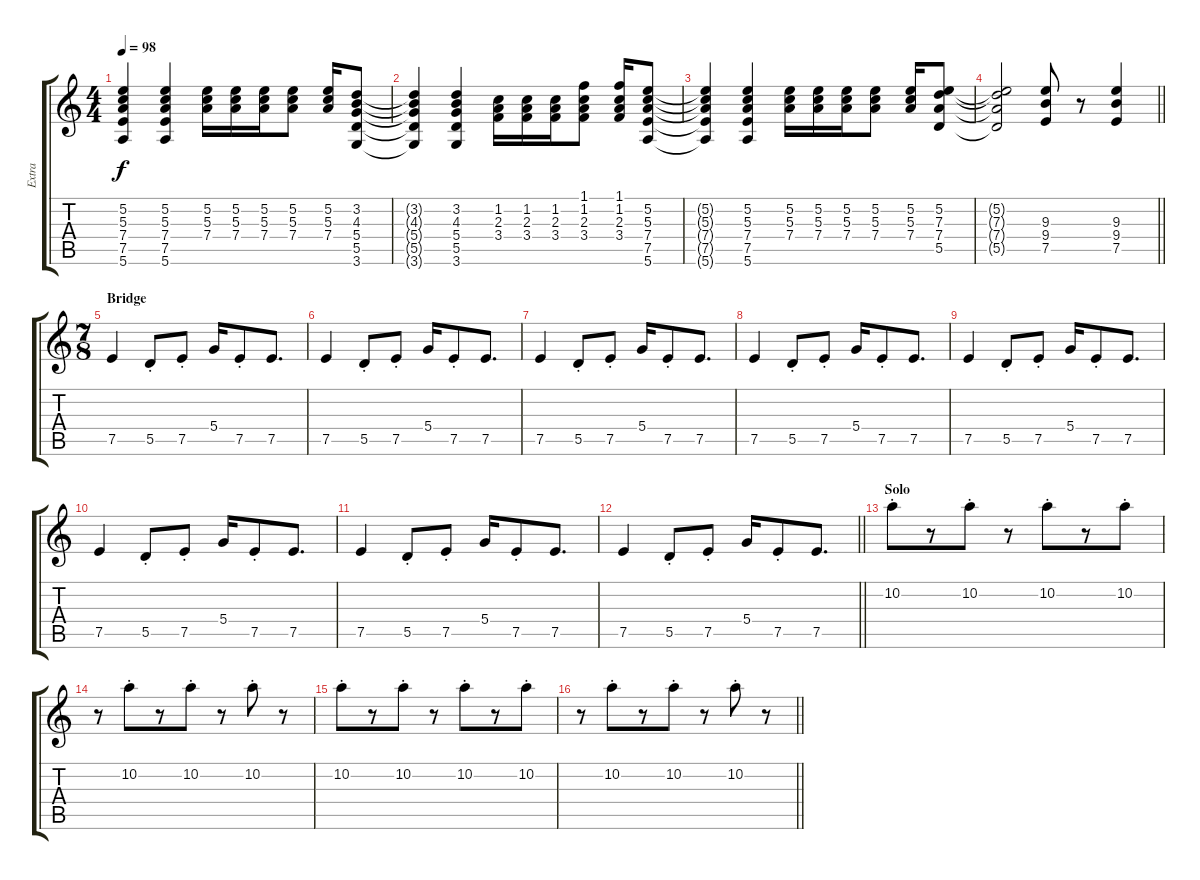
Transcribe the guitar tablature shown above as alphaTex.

\track ("Extra" "Extra") {instrument distortionguitar}
\staff {score tabs}
\tuning (E4 B3 G3 D3 A2 E2) {hide}
\ts (4 4)
\tempo 98
\clef g2
\ks c
(5.2{t} 5.3{t} 7.4{t} 7.5{t} 5.6{t}).4{dy f} (5.2 5.3 7.4 7.5 5.6).4 (5.2 5.3 7.4).16 (5.2 5.3 7.4).16 (5.2 5.3 7.4).16 (5.2 5.3 7.4).8 (5.2 5.3 7.4).16 (3.2 4.3 5.4 5.5 3.6).8 |
(3.2{t} 4.3{t} 5.4{t} 5.5{t} 3.6{t}).4 (3.2 4.3 5.4 5.5 3.6).4 (1.2 2.3 3.4).16 (1.2 2.3 3.4).16 (1.2 2.3 3.4).16 (1.1 1.2 2.3 3.4).8 (1.1 1.2 2.3 3.4).16 (5.2 5.3 7.4 7.5 5.6).8 |
(5.2{t} 5.3{t} 7.4{t} 7.5{t} 5.6{t}).4 (5.2 5.3 7.4 7.5 5.6).4 (5.2 5.3 7.4).16 (5.2 5.3 7.4).16 (5.2 5.3 7.4).16 (5.2 5.3 7.4).8 (5.2 5.3 7.4).16 (5.2 7.3 7.4 5.5).8 |
\barLineRight lightlight
(5.2{t} 7.3{t} 7.4{t} 5.5{t}).2 (9.3 9.4 7.5).8 r.8 (9.3 9.4 7.5).4 |
\ts (7 8)
\section ("" "Bridge")
7.5.4{volume 8 instrument distortionguitar} 5.5{st}.8 7.5{st}.8 5.4.16 7.5{st}.8 7.5.8{d} |
7.5.4 5.5{st}.8 7.5{st}.8 5.4.16 7.5{st}.8 7.5.8{d} |
7.5.4 5.5{st}.8 7.5{st}.8 5.4.16 7.5{st}.8 7.5.8{d} |
7.5.4 5.5{st}.8 7.5{st}.8 5.4.16 7.5{st}.8 7.5.8{d} |
7.5.4 5.5{st}.8 7.5{st}.8 5.4.16 7.5{st}.8 7.5.8{d} |
7.5.4 5.5{st}.8 7.5{st}.8 5.4.16 7.5{st}.8 7.5.8{d} |
7.5.4 5.5{st}.8 7.5{st}.8 5.4.16 7.5{st}.8 7.5.8{d} |
\barLineRight lightlight
7.5.4 5.5{st}.8 7.5{st}.8 5.4.16 7.5{st}.8 7.5.8{d} |
\section ("" "Solo")
10.2{st}.8{volume 8} r.8 10.2{st}.8 r.8 10.2{st}.8 r.8 10.2{st}.8 |
r.8 10.2{st}.8 r.8 10.2{st}.8 r.8 10.2{st}.8 r.8 |
10.2{st}.8 r.8 10.2{st}.8 r.8 10.2{st}.8 r.8 10.2{st}.8 |
\barLineRight lightlight
r.8 10.2{st}.8 r.8 10.2{st}.8 r.8 10.2{st}.8 r.8
